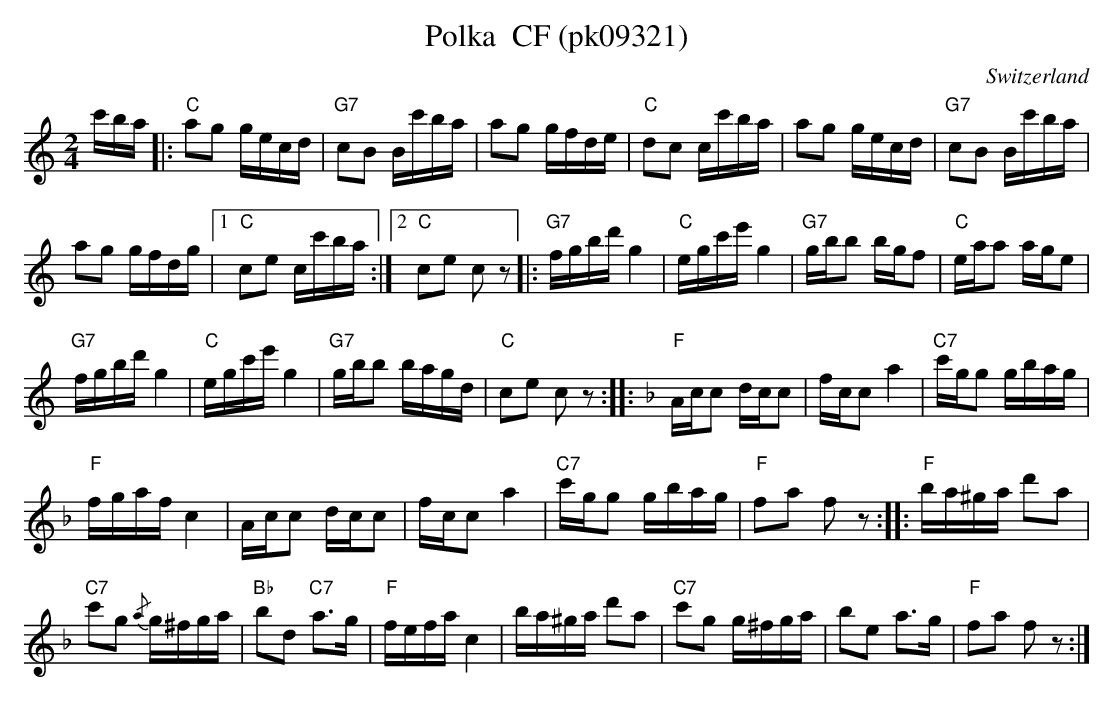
X:1
T:Polka  CF (pk09321)
M:2/4
L:1/16
O:Switzerland
K:C major
c'ba |: "C"a2g2 gecd | "G7"c2B2 Bc'ba | a2g2 gfde | "C"d2c2 cc'ba | a2g2 gecd | "G7"c2B2 Bc'ba |
a2g2 gfdg |1 "C"c2e2 cc'ba :|2 "C"c2e2 c2z2 |: "G7"fgbd' g4 | "C"egc'e'g4 | "G7"gbb2 bgf2 | "C"eaa2 age2 |
"G7"fgbd' g4 | "C"egc'e'g4 | "G7"gbb2 bagd | "C"c2e2 c2z2 :: [K:F] "F"Acc2 dcc2 | fcc2a4 | "C7"c'gg2 gbag |
"F"fgaf c4 |  Acc2 dcc2 | fcc2 a4 | "C7"c'gg2 gbag | "F"f2a2 f2z2 :: "F"ba^ga d'2a2 |
"C7"c'2g2 {/a}g^fga | "Bb"b2d2 "C7"a3g | "F"fefa c4 | ba^ga d'2a2 | "C7"c'2g2 g^fga | b2e2 a3g | "F"f2a2 f2z2 :|
